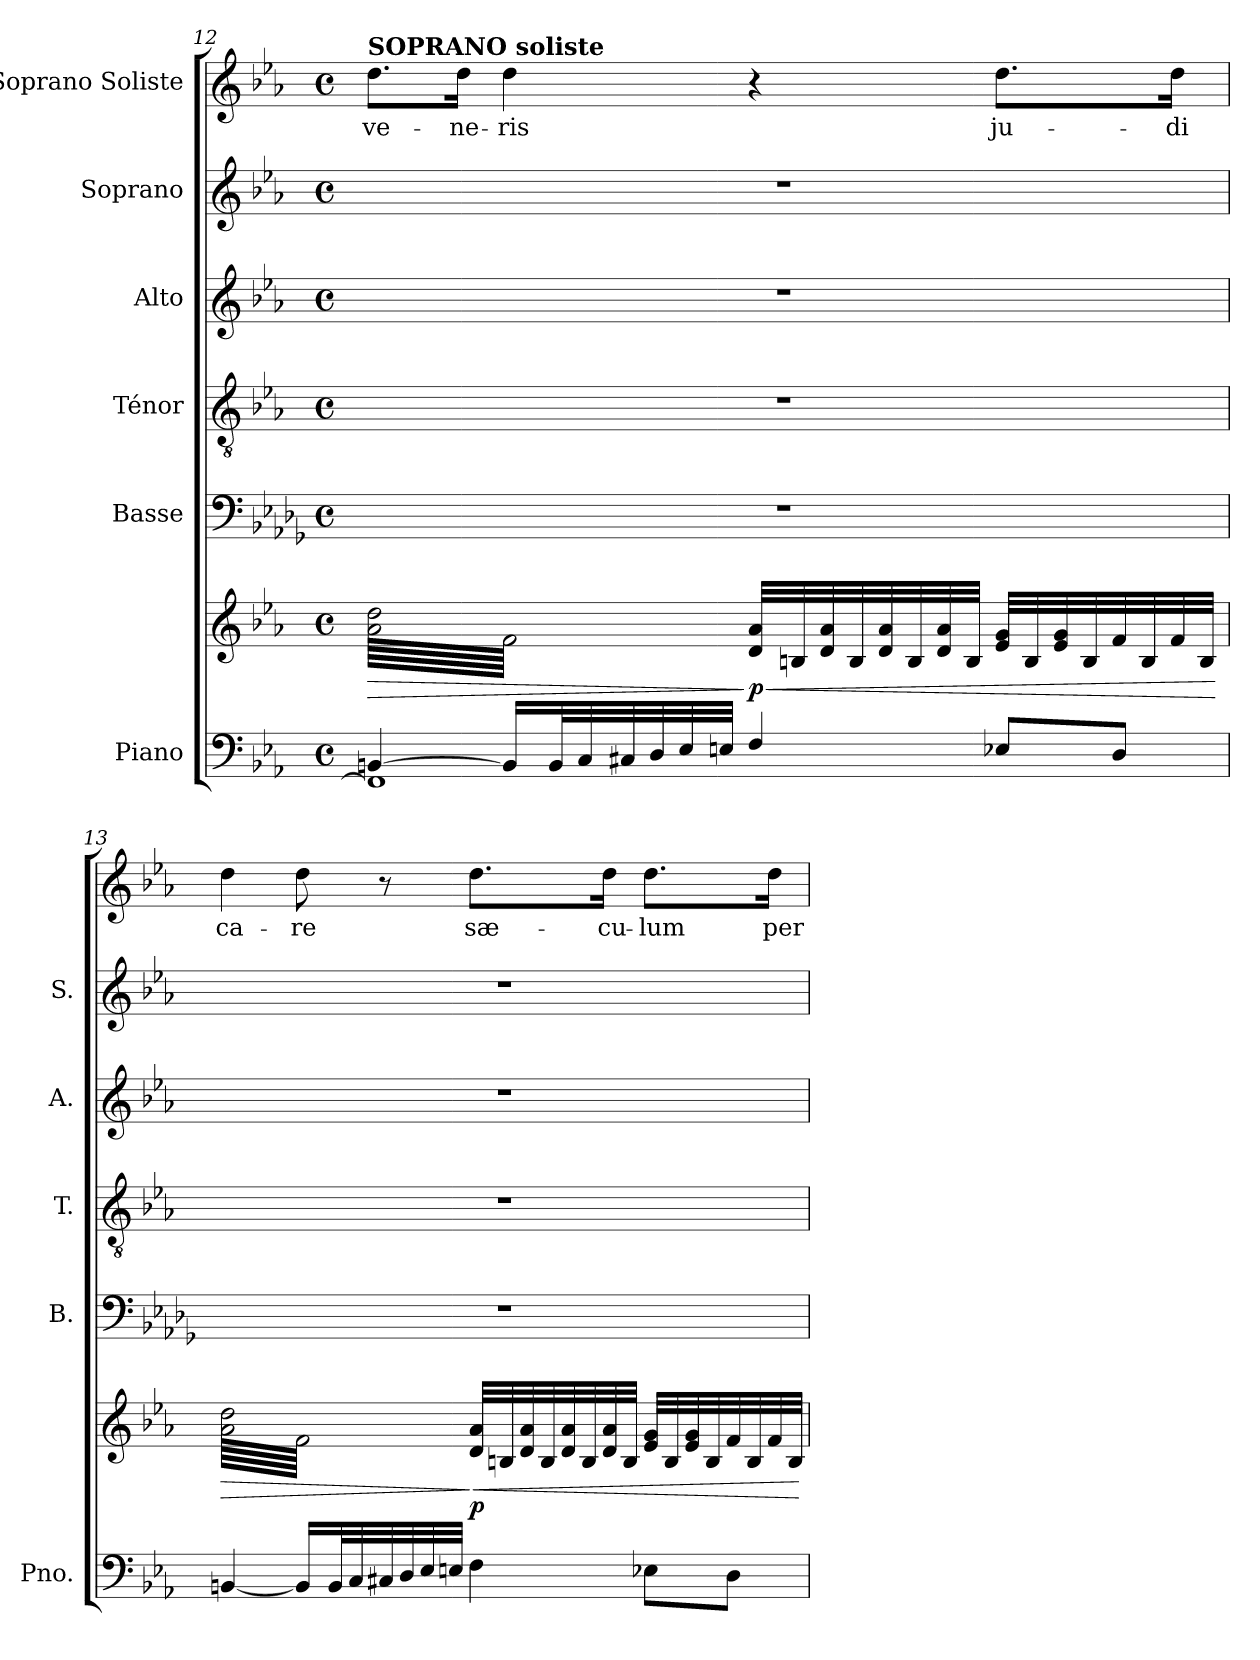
**kern	**kern	**dynam	**kern	**kern	**kern	**kern	**kern	**text
*part6	*part6	*part6	*part5	*part4	*part3	*part2	*part1	*part1
*staff7	*staff6	*staff6/7	*staff5	*staff4	*staff3	*staff2	*staff1	*staff1
*I"Piano	*	*	*I"Basse	*I"Ténor	*I"Alto	*I"Soprano	*I"Soprano Soliste	*
*I'Pno.	*	*	*I'B.	*I'T.	*I'A.	*I'S.	*	*
!!LO:PB:g=z
*clefF4	*clefG2	*	*clefF4	*clefGv2	*clefG2	*clefG2	*clefG2	*
*	*	*	*ITrd8c14	*	*	*	*	*
*k[b-e-a-]	*k[b-e-a-]	*	*k[b-e-a-d-g-]	*k[b-e-a-]	*k[b-e-a-]	*k[b-e-a-]	*k[b-e-a-]	*
*M4/4	*M4/4	*	*M4/4	*M4/4	*M4/4	*M4/4	*M4/4	*
*met(c)	*met(c)	*	*met(c)	*met(c)	*met(c)	*met(c)	*met(c)	*
=12	=12	=12	=12	=12	=12	=12	=12	=12
*^	*	*	*	*	*	*	*	*
!	!	!	!	!	!	!	!	!LO:TX:a:B:t=SOPRANO soliste	!
!	!	!	!LO:HP:b	!	!	!	!	!	!
*	*	*tremolo	*	*	*	*	*	*	*
[4BBn/	1FF]	64a-\ 64dd\LLLL	>	1r	1r	1r	1r	8.dd\L	ve-
.	.	64f/	.	.	.	.	.	.	.
.	.	64a-\ 64dd\	.	.	.	.	.	.	.
.	.	64f/	.	.	.	.	.	.	.
.	.	64a-\ 64dd\	.	.	.	.	.	.	.
.	.	64f/	.	.	.	.	.	.	.
.	.	64a-\ 64dd\	.	.	.	.	.	.	.
.	.	64f/	.	.	.	.	.	.	.
.	.	64a-\ 64dd\	.	.	.	.	.	.	.
.	.	64f/	.	.	.	.	.	.	.
.	.	64a-\ 64dd\	.	.	.	.	.	.	.
.	.	64f/	.	.	.	.	.	.	.
.	.	64a-\ 64dd\	.	.	.	.	.	16dd\Jk	-ne-
.	.	64f/	.	.	.	.	.	.	.
.	.	64a-\ 64dd\	.	.	.	.	.	.	.
.	.	64f/	.	.	.	.	.	.	.
16BB/LL]	.	64a-\ 64dd\	.	.	.	.	.	4dd\	-ris
.	.	64f/	.	.	.	.	.	.	.
.	.	64a-\ 64dd\	.	.	.	.	.	.	.
.	.	64f/	.	.	.	.	.	.	.
32BB/L	.	64a-\ 64dd\	.	.	.	.	.	.	.
.	.	64f/	.	.	.	.	.	.	.
32C/	.	64a-\ 64dd\	.	.	.	.	.	.	.
.	.	64f/	.	.	.	.	.	.	.
32C#X/	.	64a-\ 64dd\	.	.	.	.	.	.	.
.	.	64f/	.	.	.	.	.	.	.
32D/	.	64a-\ 64dd\	.	.	.	.	.	.	.
.	.	64f/	.	.	.	.	.	.	.
32E-/	.	64a-\ 64dd\	.	.	.	.	.	.	.
.	.	64f/	.	.	.	.	.	.	.
32En/JJJ	.	64a-\ 64dd\	.	.	.	.	.	.	.
.	.	64f/JJJJ	.	.	.	.	.	.	.
*	*	*Xtremolo	*	*	*	*	*	*	*
!	!	!	!LO:HP:n=1:b	!	!	!	!	!	!
!	!	!	!LO:DY:n=1:b	!	!	!	!	!	!
4F/	.	32d/ 32a-/LLL	] < p	.	.	.	.	4r	.
.	.	.	.	.	.	.	.	.	.
.	.	32Bn/	.	.	.	.	.	.	.
.	.	.	.	.	.	.	.	.	.
.	.	32d/ 32a-/	.	.	.	.	.	.	.
.	.	.	.	.	.	.	.	.	.
.	.	32B/	.	.	.	.	.	.	.
.	.	.	.	.	.	.	.	.	.
.	.	32d/ 32a-/	.	.	.	.	.	.	.
.	.	.	.	.	.	.	.	.	.
.	.	32B/	.	.	.	.	.	.	.
.	.	.	.	.	.	.	.	.	.
.	.	32d/ 32a-/	.	.	.	.	.	.	.
.	.	.	.	.	.	.	.	.	.
.	.	32B/JJJ	.	.	.	.	.	.	.
.	.	.	.	.	.	.	.	.	.
8E-X/L	.	32e-/ 32g/LLL	.	.	.	.	.	8.dd\L	ju-
.	.	32B/	.	.	.	.	.	.	.
.	.	32e-/ 32g/	.	.	.	.	.	.	.
.	.	32B/	.	.	.	.	.	.	.
8D/J	.	32f/	.	.	.	.	.	.	.
.	.	32B/	.	.	.	.	.	.	.
.	.	32f/	.	.	.	.	.	16dd\Jk	-di
.	.	32B/JJJ	.	.	.	.	.	.	.
*v	*v	*	*	*	*	*	*	*	*
.	.	[	.	.	.	.	.	.
=13	=13	=13	=13	=13	=13	=13	=13	=13
!	!	!LO:HP:b	!	!	!	!	!	!
*	*tremolo	*	*	*	*	*	*	*
[4BBn/	64a-\ 64dd\LLLL	>	1r	1r	1r	1r	4dd\	ca-
.	64f/	.	.	.	.	.	.	.
.	64a-\ 64dd\	.	.	.	.	.	.	.
.	64f/	.	.	.	.	.	.	.
.	64a-\ 64dd\	.	.	.	.	.	.	.
.	64f/	.	.	.	.	.	.	.
.	64a-\ 64dd\	.	.	.	.	.	.	.
.	64f/	.	.	.	.	.	.	.
.	64a-\ 64dd\	.	.	.	.	.	.	.
.	64f/	.	.	.	.	.	.	.
.	64a-\ 64dd\	.	.	.	.	.	.	.
.	64f/	.	.	.	.	.	.	.
.	64a-\ 64dd\	.	.	.	.	.	.	.
.	64f/	.	.	.	.	.	.	.
.	64a-\ 64dd\	.	.	.	.	.	.	.
.	64f/	.	.	.	.	.	.	.
16BB/LL]	64a-\ 64dd\	.	.	.	.	.	8dd\	-re
.	64f/	.	.	.	.	.	.	.
.	64a-\ 64dd\	.	.	.	.	.	.	.
.	64f/	.	.	.	.	.	.	.
32BB/L	64a-\ 64dd\	.	.	.	.	.	.	.
.	64f/	.	.	.	.	.	.	.
32C/	64a-\ 64dd\	.	.	.	.	.	.	.
.	64f/	.	.	.	.	.	.	.
32C#X/	64a-\ 64dd\	.	.	.	.	.	8r	.
.	64f/	.	.	.	.	.	.	.
32D/	64a-\ 64dd\	.	.	.	.	.	.	.
.	64f/	.	.	.	.	.	.	.
32E-/	64a-\ 64dd\	.	.	.	.	.	.	.
.	64f/	.	.	.	.	.	.	.
32En/JJJ	64a-\ 64dd\	.	.	.	.	.	.	.
.	64f/JJJJ	.	.	.	.	.	.	.
*	*Xtremolo	*	*	*	*	*	*	*
!	!	!LO:HP:n=1:b	!	!	!	!	!	!
!	!	!LO:DY:n=1:a=2	!	!	!	!	!	!
4F\	32d/ 32a-/LLL	] < p	.	.	.	.	8.dd\L	sæ-
.	.	.	.	.	.	.	.	.
.	32Bn/	.	.	.	.	.	.	.
.	.	.	.	.	.	.	.	.
.	32d/ 32a-/	.	.	.	.	.	.	.
.	.	.	.	.	.	.	.	.
.	32B/	.	.	.	.	.	.	.
.	.	.	.	.	.	.	.	.
.	32d/ 32a-/	.	.	.	.	.	.	.
.	.	.	.	.	.	.	.	.
.	32B/	.	.	.	.	.	.	.
.	.	.	.	.	.	.	.	.
.	32d/ 32a-/	.	.	.	.	.	16dd\Jk	-cu-
.	.	.	.	.	.	.	.	.
.	32B/JJJ	.	.	.	.	.	.	.
.	.	.	.	.	.	.	.	.
8E-X\L	32e-/ 32g/LLL	.	.	.	.	.	8.dd\L	-lum
.	32B/	.	.	.	.	.	.	.
.	32e-/ 32g/	.	.	.	.	.	.	.
.	32B/	.	.	.	.	.	.	.
8D\J	32f/	.	.	.	.	.	.	.
.	32B/	.	.	.	.	.	.	.
.	32f/	.	.	.	.	.	16dd\Jk	per
.	32B/JJJ	.	.	.	.	.	.	.
.	.	[	.	.	.	.	.	.
=	=	=	=	=	=	=	=	=
*-	*-	*-	*-	*-	*-	*-	*-	*-
